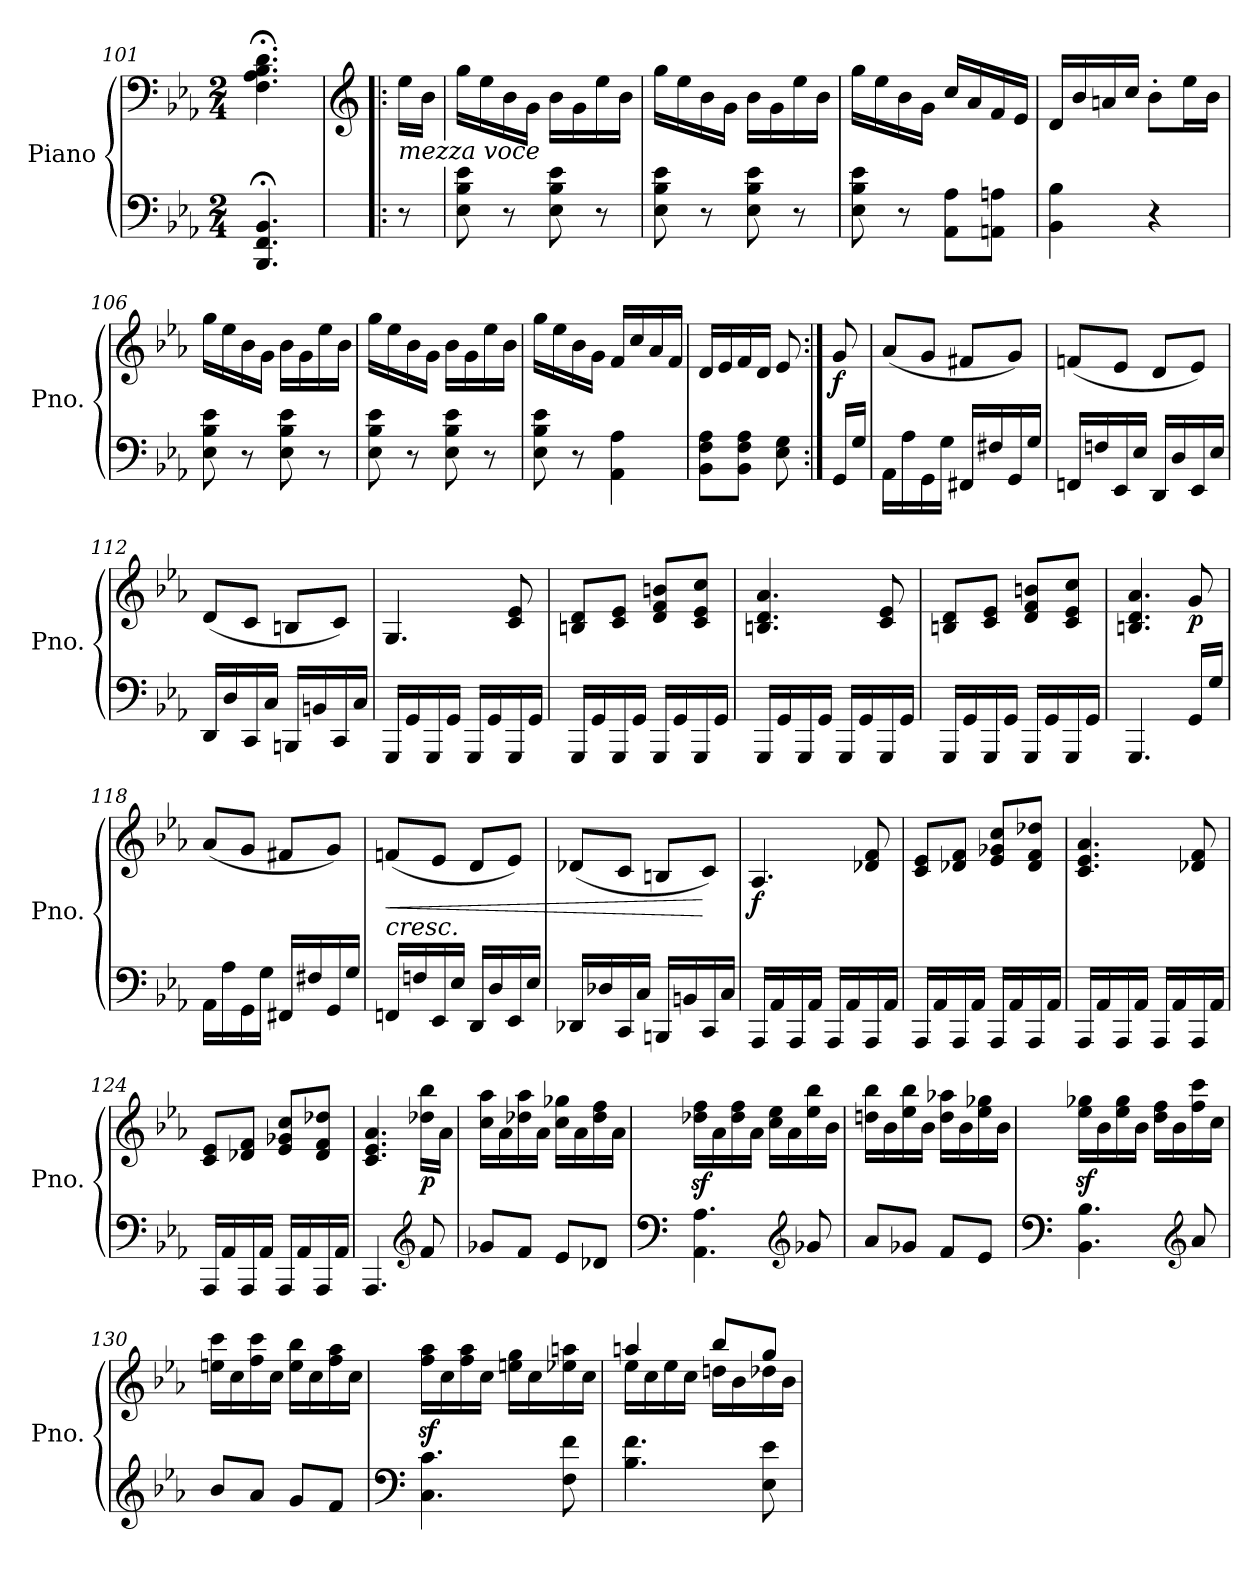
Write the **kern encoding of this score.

**kern	**kern	**dynam
*part1	*part1	*part1
*staff2	*staff1	*staff1/2
*I"Piano	*	*
*I'Pno.	*	*
*clefF4	*clefF4	*
*k[b-e-a-]	*k[b-e-a-]	*
*E-:	*E-:	*
*M2/4	*M2/4	*
=101	=101	=101
4.BBB-/;< 4.FF/;< 4.BB-/;<	4.F\;< 4.A-\;< 4.B-\;< 4.d\;<	.
!!LO:LB:g=z
=101X2!|:	=101X2!|:	=101X2!|:
*	*clefG2	*
!	!LO:TX:b:i:t=mezza voce	!
8r	16ee-\LL	.
.	16b-\JJ	.
=102	=102	=102
8E-\ 8B-\ 8e-\	16gg\LL	.
.	16ee-\	.
8r	16b-\	.
.	16g\JJ	.
8E-\ 8B-\ 8e-\	16b-\LL	.
.	16g\	.
8r	16ee-\	.
.	16b-\JJ	.
=103	=103	=103
8E-\ 8B-\ 8e-\	16gg\LL	.
.	16ee-\	.
8r	16b-\	.
.	16g\JJ	.
8E-\ 8B-\ 8e-\	16b-\LL	.
.	16g\	.
8r	16ee-\	.
.	16b-\JJ	.
=104	=104	=104
8E-\ 8B-\ 8e-\	16gg\LL	.
.	16ee-\	.
8r	16b-\	.
.	16g\JJ	.
8AA-\ 8A-\L	16cc/LL	.
.	16a-/	.
8AAn\ 8An\J	16f/	.
.	16e-/JJ	.
=105	=105	=105
4BB-\ 4B-\	16d/LL	.
.	16b-/	.
.	16an/	.
.	16cc/JJ	.
4r	8b-'\L	.
.	16ee-\L	.
.	16b-\JJ	.
=106	=106	=106
8E-\ 8B-\ 8e-\	16gg\LL	.
.	16ee-\	.
8r	16b-\	.
.	16g\JJ	.
8E-\ 8B-\ 8e-\	16b-\LL	.
.	16g\	.
8r	16ee-\	.
.	16b-\JJ	.
!!LO:LB:g=z
=107	=107	=107
8E-\ 8B-\ 8e-\	16gg\LL	.
.	16ee-\	.
8r	16b-\	.
.	16g\JJ	.
8E-\ 8B-\ 8e-\	16b-\LL	.
.	16g\	.
8r	16ee-\	.
.	16b-\JJ	.
=108	=108	=108
8E-\ 8B-\ 8e-\	16gg\LL	.
.	16ee-\	.
8r	16b-\	.
.	16g\JJ	.
4AA-\ 4A-\	16f/LL	.
.	16cc/	.
.	16a-/	.
.	16f/JJ	.
=109	=109	=109
8BB-\ 8F\ 8A-\L	16d/LL	.
.	16e-/	.
8BB-\ 8F\ 8A-\J	16f/	.
.	16d/JJ	.
8E-\ 8G\	8e-/	.
=109X3:|!	=109X3:|!	=109X3:|!
!	!	!LO:DY:b
16GG/LL	8g/	f
16G/JJ	.	.
=110	=110	=110
16AA-\LL	(8a-/L	.
16A-\	.	.
16GG\	8g/J	.
16G\JJ	.	.
16FF#X/LL	8f#X/L	.
16F#X/	.	.
16GG/	8g/J)	.
16G/JJ	.	.
=111	=111	=111
16FFn/LL	(8fn/L	.
16Fn/	.	.
16EE-/	8e-/J	.
16E-/JJ	.	.
16DD/LL	8d/L	.
16D/	.	.
16EE-/	8e-/J)	.
16E-/JJ	.	.
!!LO:LB:g=z
=112	=112	=112
16DD/LL	(8d/L	.
16D/	.	.
16CC/	8c/J	.
16C/JJ	.	.
16BBBn/LL	8Bn/L	.
16BBn/	.	.
16CC/	8c/J)	.
16C/JJ	.	.
!!LO:LB:g=z
=113	=113	=113
16GGG/LL	4.G/	.
16GG/	.	.
16GGG/	.	.
16GG/JJ	.	.
16GGG/LL	.	.
16GG/	.	.
16GGG/	8c/ 8e-/	.
16GG/JJ	.	.
=114	=114	=114
16GGG/LL	8Bn/ 8d/L	.
16GG/	.	.
16GGG/	8c/ 8e-/J	.
16GG/JJ	.	.
16GGG/LL	8d/ 8f/ 8bn/L	.
16GG/	.	.
16GGG/	8c/ 8e-/ 8cc/J	.
16GG/JJ	.	.
=115	=115	=115
16GGG/LL	4.Bn/ 4.d/ 4.a-/	.
16GG/	.	.
16GGG/	.	.
16GG/JJ	.	.
16GGG/LL	.	.
16GG/	.	.
16GGG/	8c/ 8e-/	.
16GG/JJ	.	.
=116	=116	=116
16GGG/LL	8Bn/ 8d/L	.
16GG/	.	.
16GGG/	8c/ 8e-/J	.
16GG/JJ	.	.
16GGG/LL	8d/ 8f/ 8bn/L	.
16GG/	.	.
16GGG/	8c/ 8e-/ 8cc/J	.
16GG/JJ	.	.
=117	=117	=117
4.GGG/	4.Bn/ 4.d/ 4.a-/	.
!	!	!LO:DY:b
16GG/LL	8g/	p
16G/JJ	.	.
!!LO:PB:g=z
=118	=118	=118
16AA-\LL	(8a-/L	.
16A-\	.	.
16GG\	8g/J	.
16G\JJ	.	.
16FF#X/LL	8f#X/L	.
16F#X/	.	.
16GG/	8g/J)	.
16G/JJ	.	.
!!LO:LB:g=z
=119	=119	=119
!	!LO:TX:b:i:t=cresc.	!
!	!	!LO:HP:b
16FFn/LL	(8fn/L	<
16Fn/	.	.
16EE-/	8e-/J	.
16E-/JJ	.	.
16DD/LL	8d/L	.
16D/	.	.
16EE-/	8e-/J)	.
16E-/JJ	.	.
=120	=120	=120
16DD-X/LL	(8d-X/L	.
16D-X/	.	.
16CC/	8c/J	.
16C/JJ	.	.
16BBBn/LL	8Bn/L	.
16BBn/	.	.
16CC/	8c/J)	[
16C/JJ	.	.
=121	=121	=121
!	!	!LO:DY:b
16AAA-/LL	4.A-/	f
16AA-/	.	.
16AAA-/	.	.
16AA-/JJ	.	.
16AAA-/LL	.	.
16AA-/	.	.
16AAA-/	8d-X/ 8f/	.
16AA-/JJ	.	.
=122	=122	=122
16AAA-/LL	8c/ 8e-/L	.
16AA-/	.	.
16AAA-/	8d-X/ 8f/J	.
16AA-/JJ	.	.
16AAA-/LL	8e-/ 8g-X/ 8cc/L	.
16AA-/	.	.
16AAA-/	8d-/ 8f/ 8dd-X/J	.
16AA-/JJ	.	.
=123	=123	=123
16AAA-/LL	4.c/ 4.e-/ 4.a-/	.
16AA-/	.	.
16AAA-/	.	.
16AA-/JJ	.	.
16AAA-/LL	.	.
16AA-/	.	.
16AAA-/	8d-X/ 8f/	.
16AA-/JJ	.	.
!!LO:LB:g=z
=124	=124	=124
16AAA-/LL	8c/ 8e-/L	.
16AA-/	.	.
16AAA-/	8d-X/ 8f/J	.
16AA-/JJ	.	.
16AAA-/LL	8e-/ 8g-X/ 8cc/L	.
16AA-/	.	.
16AAA-/	8d-/ 8f/ 8dd-X/J	.
16AA-/JJ	.	.
!!LO:LB:g=z
=125	=125	=125
4.AAA-/	4.c/ 4.e-/ 4.a-/	.
*clefG2	*	*
!	!	!LO:DY:b
8f/	16dd-X\ 16bb-\LL	p
.	16a-\JJ	.
=126	=126	=126
8g-X/L	16cc\ 16aa-\LL	.
.	16a-\	.
8f/J	16dd-X\ 16aa-\	.
.	16a-\JJ	.
8e-/L	16cc\ 16gg-X\LL	.
.	16a-\	.
8d-X/J	16dd-\ 16ff\	.
.	16a-\JJ	.
=127	=127	=127
*clefF4	*	*
4.AA-\ 4.A-\	16dd-X\z< 16ff\z<LL	.
.	16a-\	.
.	16dd-\ 16ff\	.
.	16a-\JJ	.
.	16cc\ 16ee-\LL	.
.	16a-\	.
*clefG2	*	*
8g-X/	16ee-\ 16bb-\	.
.	16b-\JJ	.
=128	=128	=128
8a-/L	16ddn\ 16bb-\LL	.
.	16b-\	.
8g-X/J	16ee-\ 16bb-\	.
.	16b-\JJ	.
8f/L	16dd\ 16aa-X\LL	.
.	16b-\	.
8e-/J	16ee-\ 16gg-X\	.
.	16b-\JJ	.
!!LO:LB:g=z
=129	=129	=129
*clefF4	*	*
4.BB-\ 4.B-\	16ee-\z< 16gg-X\z<LL	.
.	16b-\	.
.	16ee-\ 16gg-\	.
.	16b-\JJ	.
.	16dd\ 16ff\LL	.
.	16b-\	.
*clefG2	*	*
8a-/	16ff\ 16ccc\	.
.	16cc\JJ	.
=130	=130	=130
8b-/L	16een\ 16ccc\LL	.
.	16cc\	.
8a-/J	16ff\ 16ccc\	.
.	16cc\JJ	.
8g/L	16ee\ 16bb-\LL	.
.	16cc\	.
8f/J	16ff\ 16aa-\	.
.	16cc\JJ	.
!!LO:LB:g=z
=131	=131	=131
*clefF4	*	*
4.C\ 4.c\	16ff\z< 16aa-\z<LL	.
.	16cc\	.
.	16ff\ 16aa-\	.
.	16cc\JJ	.
.	16een\ 16gg\LL	.
.	16cc\	.
8F\ 8f\	16ee-X\ 16aan\	.
.	16cc\JJ	.
=132	=132	=132
*	*^	*
4.B-\ 4.f\	4aan/	16ee-\LL	.
.	.	16cc\	.
.	.	16ee-\	.
.	.	16cc\JJ	.
.	8bb-/L	16ddn\LL	.
.	.	16b-\	.
8E-\ 8e-\	8gg/J	16dd-X\	.
.	.	16b-\JJ	.
*	*v	*v	*
=	=	=
*-	*-	*-
